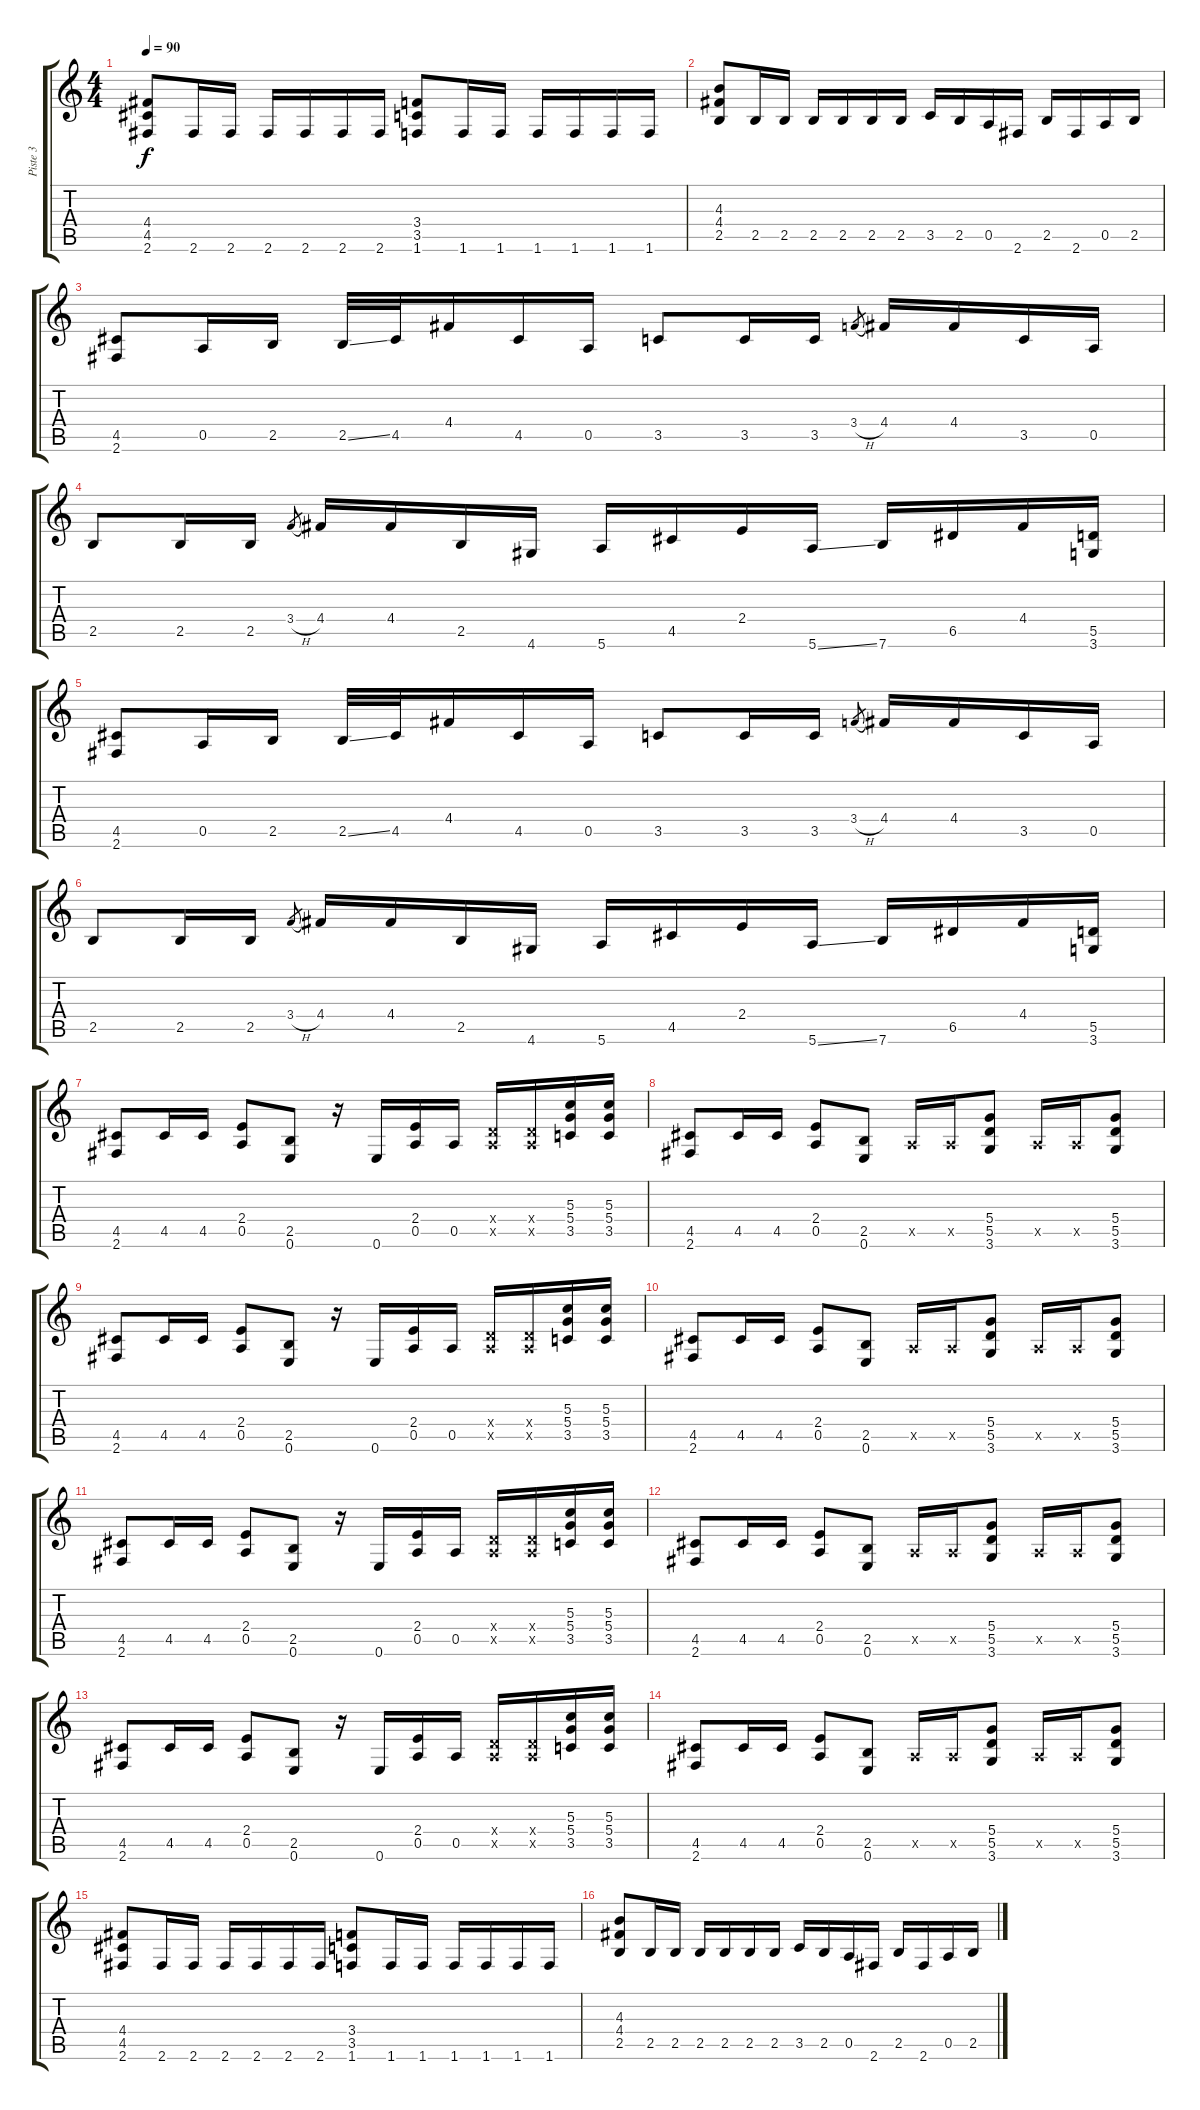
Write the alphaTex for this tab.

\track ("Piste 3" "Piste 3") {instrument distortionguitar}
\staff {score tabs}
\tuning (E4 B3 G3 D3 A2 E2) {hide}
\ts (4 4)
\tempo 90
\clef g2
\ks c
(4.4 4.5 2.6).8{dy f} 2.6.16 2.6.16 2.6.16 2.6.16 2.6.16 2.6.16 (3.4 3.5 1.6).8 1.6.16 1.6.16 1.6.16 1.6.16 1.6.16 1.6.16 |
(4.3 4.4 2.5).8 2.5.16 2.5.16 2.5.16 2.5.16 2.5.16 2.5.16 3.5.16 2.5.16 0.5.16 2.6.16 2.5.16 2.6.16 0.5.16 2.5.16 |
(4.5 2.6).8 0.5.16 2.5.16 2.5{ss}.32 4.5.32 4.4.16 4.5.16 0.5.16 3.5.8 3.5.16 3.5.16 3.4{h}.8{gr} 4.4.16 4.4.16 3.5.16 0.5.16 |
2.5.8 2.5.16 2.5.16 3.4{h}.8{gr} 4.4.16 4.4.16 2.5.16 4.6.16 5.6.16 4.5.16 2.4.16 5.6{ss}.16 7.6.16 6.5.16 4.4.16 (5.5 3.6).16 |
(4.5 2.6).8 0.5.16 2.5.16 2.5{ss}.32 4.5.32 4.4.16 4.5.16 0.5.16 3.5.8 3.5.16 3.5.16 3.4{h}.8{gr} 4.4.16 4.4.16 3.5.16 0.5.16 |
2.5.8 2.5.16 2.5.16 3.4{h}.8{gr} 4.4.16 4.4.16 2.5.16 4.6.16 5.6.16 4.5.16 2.4.16 5.6{ss}.16 7.6.16 6.5.16 4.4.16 (5.5 3.6).16 |
(4.5 2.6).8 4.5.16 4.5.16 (2.4 0.5).8 (2.5 0.6).8 r.16 0.6.16 (2.4 0.5).16 0.5.16 (0.4{x} 0.5{x}).16 (0.4{x} 0.5{x}).16 (5.3 5.4 3.5).16 (5.3 5.4 3.5).16 |
(4.5 2.6).8 4.5.16 4.5.16 (2.4 0.5).8 (2.5 0.6).8 0.5{x}.16 0.5{x}.16 (5.4 5.5 3.6).8 0.5{x}.16 0.5{x}.16 (5.4 5.5 3.6).8 |
(4.5 2.6).8 4.5.16 4.5.16 (2.4 0.5).8 (2.5 0.6).8 r.16 0.6.16 (2.4 0.5).16 0.5.16 (0.4{x} 0.5{x}).16 (0.4{x} 0.5{x}).16 (5.3 5.4 3.5).16 (5.3 5.4 3.5).16 |
(4.5 2.6).8 4.5.16 4.5.16 (2.4 0.5).8 (2.5 0.6).8 0.5{x}.16 0.5{x}.16 (5.4 5.5 3.6).8 0.5{x}.16 0.5{x}.16 (5.4 5.5 3.6).8 |
(4.5 2.6).8 4.5.16 4.5.16 (2.4 0.5).8 (2.5 0.6).8 r.16 0.6.16 (2.4 0.5).16 0.5.16 (0.4{x} 0.5{x}).16 (0.4{x} 0.5{x}).16 (5.3 5.4 3.5).16 (5.3 5.4 3.5).16 |
(4.5 2.6).8 4.5.16 4.5.16 (2.4 0.5).8 (2.5 0.6).8 0.5{x}.16 0.5{x}.16 (5.4 5.5 3.6).8 0.5{x}.16 0.5{x}.16 (5.4 5.5 3.6).8 |
(4.5 2.6).8 4.5.16 4.5.16 (2.4 0.5).8 (2.5 0.6).8 r.16 0.6.16 (2.4 0.5).16 0.5.16 (0.4{x} 0.5{x}).16 (0.4{x} 0.5{x}).16 (5.3 5.4 3.5).16 (5.3 5.4 3.5).16 |
(4.5 2.6).8 4.5.16 4.5.16 (2.4 0.5).8 (2.5 0.6).8 0.5{x}.16 0.5{x}.16 (5.4 5.5 3.6).8 0.5{x}.16 0.5{x}.16 (5.4 5.5 3.6).8 |
(4.4 4.5 2.6).8 2.6.16 2.6.16 2.6.16 2.6.16 2.6.16 2.6.16 (3.4 3.5 1.6).8 1.6.16 1.6.16 1.6.16 1.6.16 1.6.16 1.6.16 |
(4.3 4.4 2.5).8 2.5.16 2.5.16 2.5.16 2.5.16 2.5.16 2.5.16 3.5.16 2.5.16 0.5.16 2.6.16 2.5.16 2.6.16 0.5.16 2.5.16
